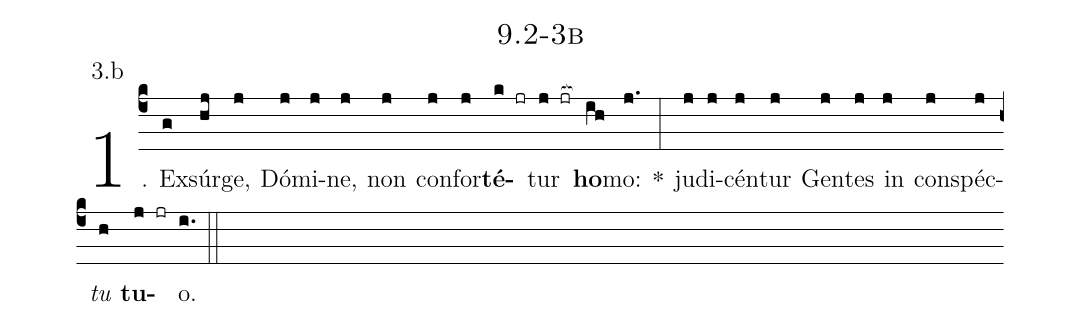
name: 9.2-3b;
annotation: 3.b;
%%
(c4)1. Ex(g)súr(hj)ge,(j) Dó(j)mi(j)ne,(j) non(j) con(j)for(j)<b>té</b>(k jr)tur(j jr[ocb:1{]) <b>ho</b>(ih[ocb:0}])mo:(j.) *(:) ju(j)di(j)cén(j)tur(j) Gen(j)tes(j) in(j) con(j)spéc(j)<i>tu</i>(h) <b>tu</b>(j jr)o.(i.) (::)
